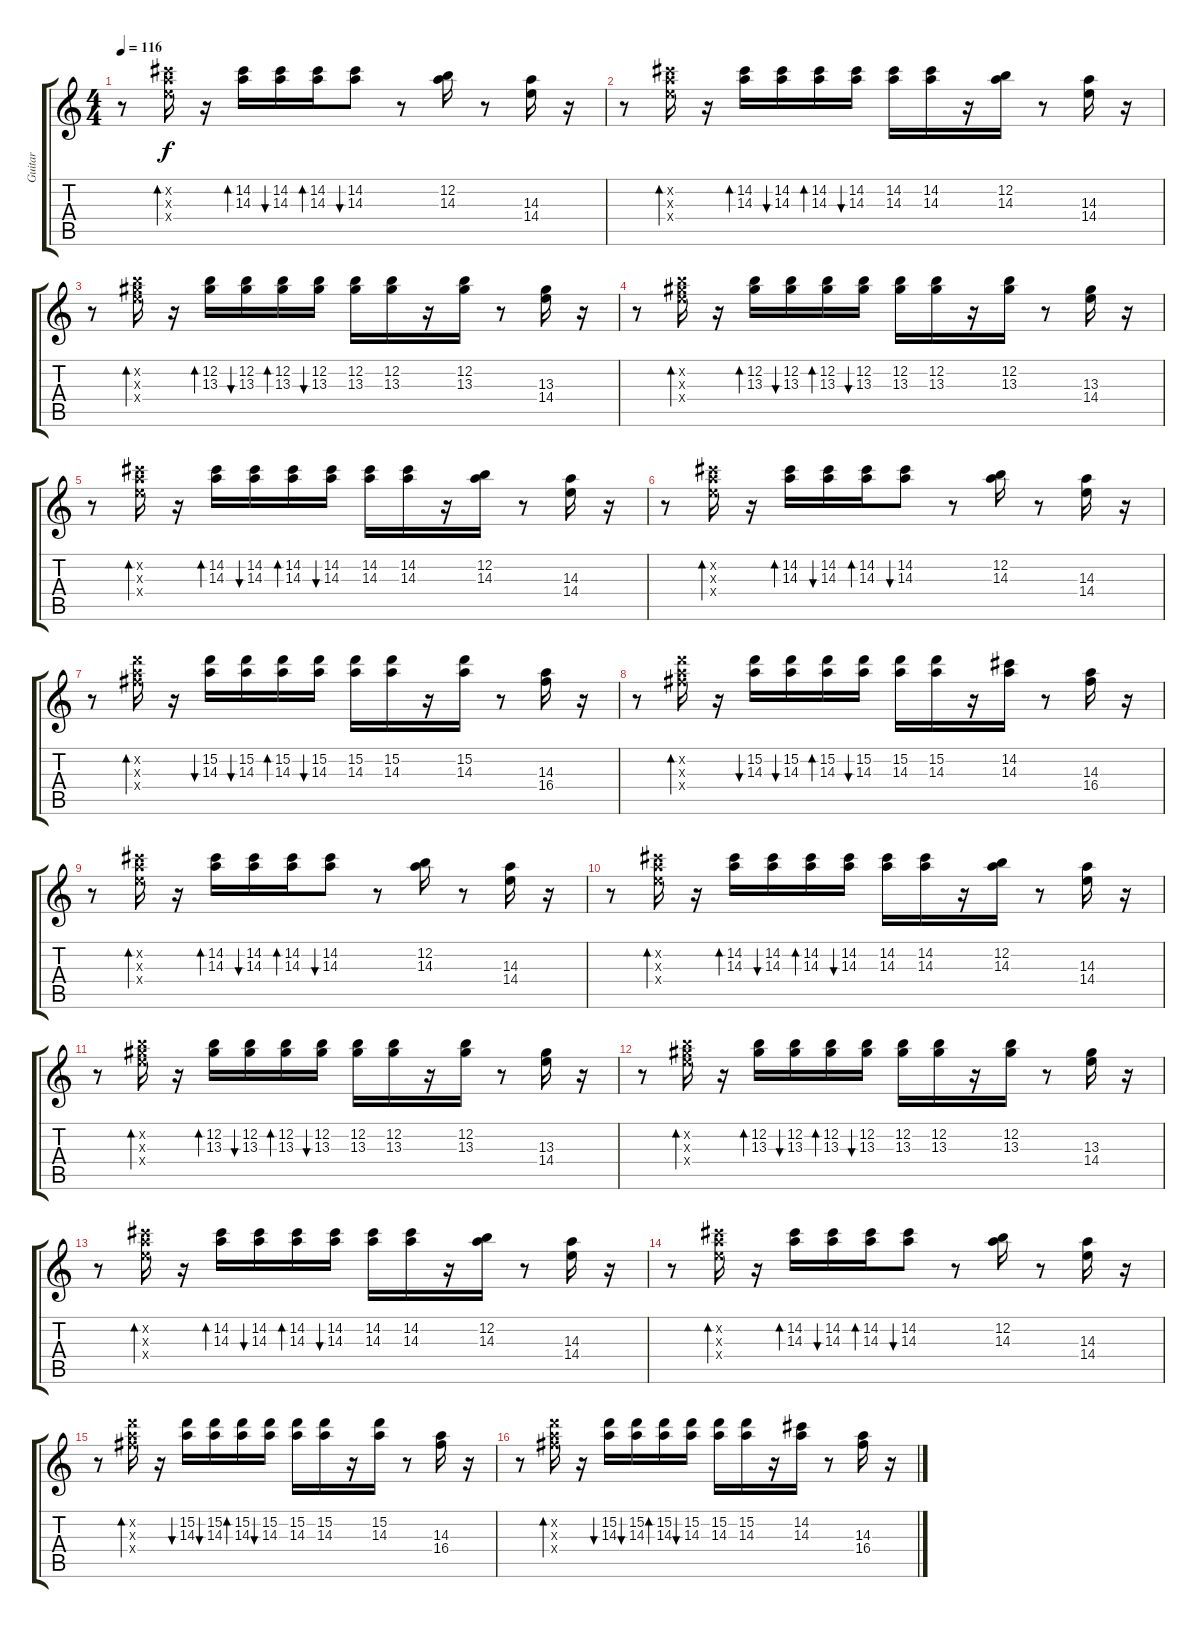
\track ("Guitar" "Guitar") {instrument electricguitarclean}
\staff {score tabs}
\tuning (E4 B3 G3 D3 A2 E2) {hide}
\ts (4 4)
\tempo 116
\clef g2
\ks c
r.8{dy f} (14.2{x} 14.3{x} 14.4{x}).16{bd 30} r.16 (14.2 14.3).16{bd 30} (14.2 14.3).16{bu 30} (14.2 14.3).16{bd 30} (14.2 14.3).8{bu 30} r.8 (12.2 14.3).16 r.8 (14.3 14.4).16 r.16 |
r.8 (14.2{x} 14.3{x} 14.4{x}).16{bd 30} r.16 (14.2 14.3).16{bd 30} (14.2 14.3).16{bu 30} (14.2 14.3).16{bd 30} (14.2 14.3).16{bu 30} (14.2 14.3).16 (14.2 14.3).16 r.16 (12.2 14.3).16 r.8 (14.3 14.4).16 r.16 |
r.8 (12.2{x} 13.3{x} 14.4{x}).16{bd 30} r.16 (12.2 13.3).16{bd 30} (12.2 13.3).16{bu 30} (12.2 13.3).16{bd 30} (12.2 13.3).16{bu 30} (12.2 13.3).16 (12.2 13.3).16 r.16 (12.2 13.3).16 r.8 (13.3 14.4).16 r.16 |
r.8 (12.2{x} 13.3{x} 14.4{x}).16{bd 30} r.16 (12.2 13.3).16{bd 30} (12.2 13.3).16{bu 30} (12.2 13.3).16{bd 30} (12.2 13.3).16{bu 30} (12.2 13.3).16 (12.2 13.3).16 r.16 (12.2 13.3).16 r.8 (13.3 14.4).16 r.16 |
r.8 (14.2{x} 14.3{x} 14.4{x}).16{bd 30} r.16 (14.2 14.3).16{bd 30} (14.2 14.3).16{bu 30} (14.2 14.3).16{bd 30} (14.2 14.3).16{bu 30} (14.2 14.3).16 (14.2 14.3).16 r.16 (12.2 14.3).16 r.8 (14.3 14.4).16 r.16 |
r.8 (14.2{x} 14.3{x} 14.4{x}).16{bd 30} r.16 (14.2 14.3).16{bd 30} (14.2 14.3).16{bu 30} (14.2 14.3).16{bd 30} (14.2 14.3).8{bu 30} r.8 (12.2 14.3).16 r.8 (14.3 14.4).16 r.16 |
r.8 (15.2{x} 14.3{x} 16.4{x}).16{bd 30} r.16 (15.2 14.3).16{bu 30} (15.2 14.3).16{bu 30} (15.2 14.3).16{bd 30} (15.2 14.3).16{bu 30} (15.2 14.3).16 (15.2 14.3).16 r.16 (15.2 14.3).16 r.8 (14.3 16.4).16 r.16 |
r.8 (15.2{x} 14.3{x} 16.4{x}).16{bd 30} r.16 (15.2 14.3).16{bu 30} (15.2 14.3).16{bu 30} (15.2 14.3).16{bd 30} (15.2 14.3).16{bu 30} (15.2 14.3).16 (15.2 14.3).16 r.16 (14.2 14.3).16 r.8 (14.3 16.4).16 r.16 |
r.8 (14.2{x} 14.3{x} 14.4{x}).16{bd 30} r.16 (14.2 14.3).16{bd 30} (14.2 14.3).16{bu 30} (14.2 14.3).16{bd 30} (14.2 14.3).8{bu 30} r.8 (12.2 14.3).16 r.8 (14.3 14.4).16 r.16 |
r.8 (14.2{x} 14.3{x} 14.4{x}).16{bd 30} r.16 (14.2 14.3).16{bd 30} (14.2 14.3).16{bu 30} (14.2 14.3).16{bd 30} (14.2 14.3).16{bu 30} (14.2 14.3).16 (14.2 14.3).16 r.16 (12.2 14.3).16 r.8 (14.3 14.4).16 r.16 |
r.8 (12.2{x} 13.3{x} 14.4{x}).16{bd 30} r.16 (12.2 13.3).16{bd 30} (12.2 13.3).16{bu 30} (12.2 13.3).16{bd 30} (12.2 13.3).16{bu 30} (12.2 13.3).16 (12.2 13.3).16 r.16 (12.2 13.3).16 r.8 (13.3 14.4).16 r.16 |
r.8 (12.2{x} 13.3{x} 14.4{x}).16{bd 30} r.16 (12.2 13.3).16{bd 30} (12.2 13.3).16{bu 30} (12.2 13.3).16{bd 30} (12.2 13.3).16{bu 30} (12.2 13.3).16 (12.2 13.3).16 r.16 (12.2 13.3).16 r.8 (13.3 14.4).16 r.16 |
r.8 (14.2{x} 14.3{x} 14.4{x}).16{bd 30} r.16 (14.2 14.3).16{bd 30} (14.2 14.3).16{bu 30} (14.2 14.3).16{bd 30} (14.2 14.3).16{bu 30} (14.2 14.3).16 (14.2 14.3).16 r.16 (12.2 14.3).16 r.8 (14.3 14.4).16 r.16 |
r.8 (14.2{x} 14.3{x} 14.4{x}).16{bd 30} r.16 (14.2 14.3).16{bd 30} (14.2 14.3).16{bu 30} (14.2 14.3).16{bd 30} (14.2 14.3).8{bu 30} r.8 (12.2 14.3).16 r.8 (14.3 14.4).16 r.16 |
r.8 (15.2{x} 14.3{x} 16.4{x}).16{bd 30} r.16 (15.2 14.3).16{bu 30} (15.2 14.3).16{bu 30} (15.2 14.3).16{bd 30} (15.2 14.3).16{bu 30} (15.2 14.3).16 (15.2 14.3).16 r.16 (15.2 14.3).16 r.8 (14.3 16.4).16 r.16 |
r.8 (15.2{x} 14.3{x} 16.4{x}).16{bd 30} r.16 (15.2 14.3).16{bu 30} (15.2 14.3).16{bu 30} (15.2 14.3).16{bd 30} (15.2 14.3).16{bu 30} (15.2 14.3).16 (15.2 14.3).16 r.16 (14.2 14.3).16 r.8 (14.3 16.4).16 r.16
